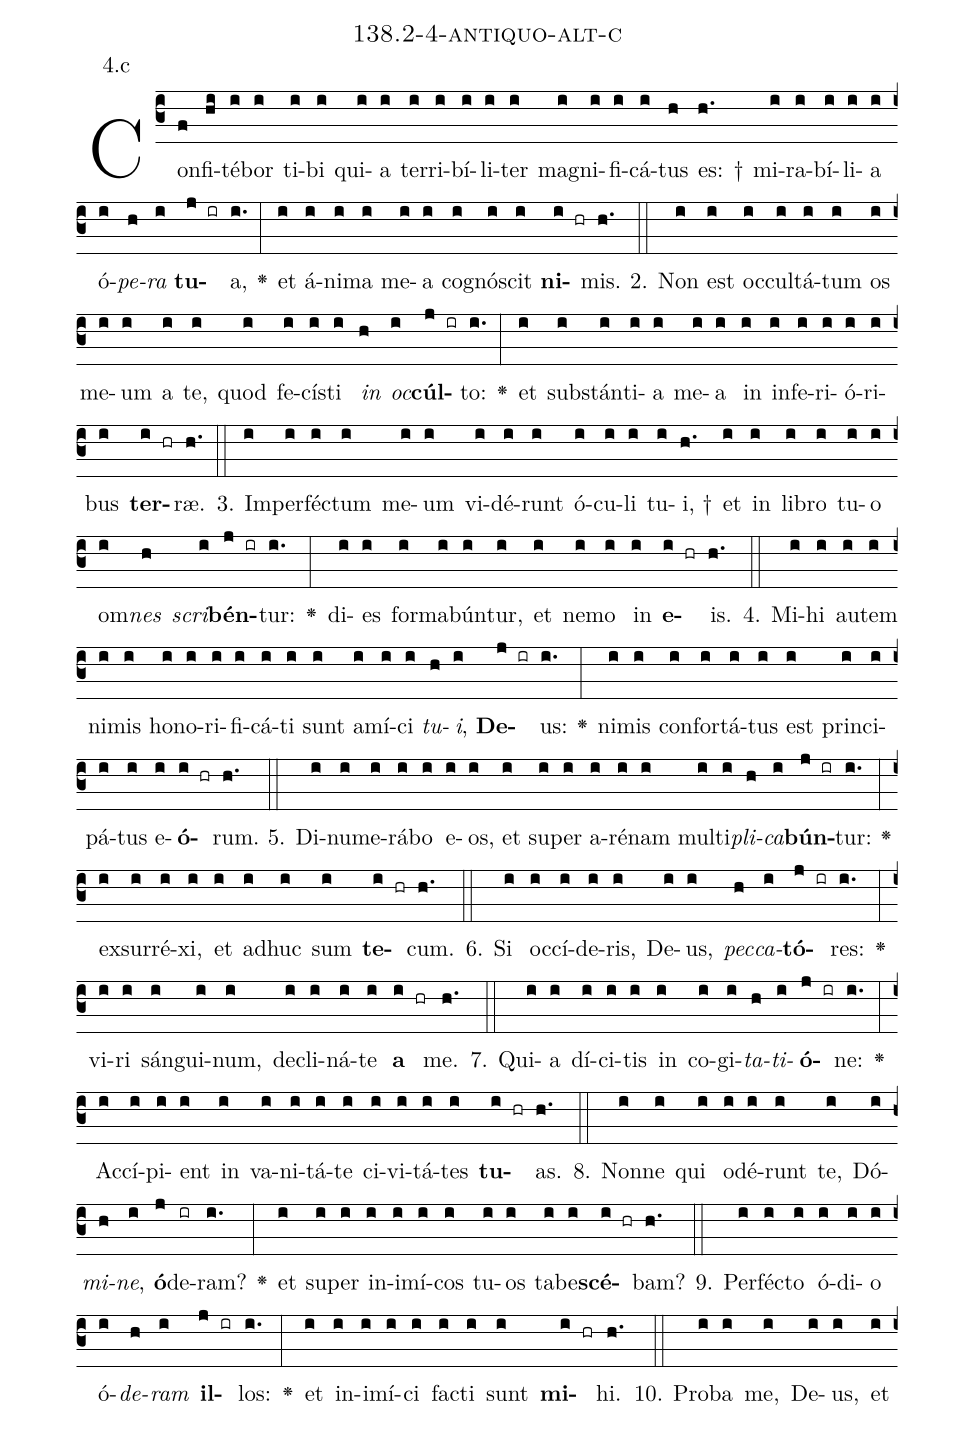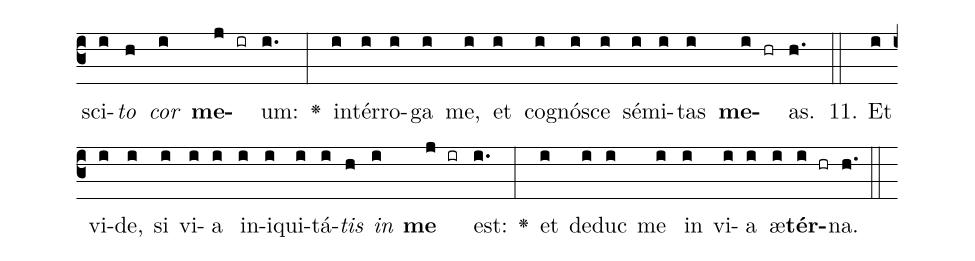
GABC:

name: 138.2-4-antiquo-alt-c;
annotation: 4.c;
%%
(c3)Con(f)fi(hi)té(i)bor(i) ti(i)bi(i) qui(i)a(i) ter(i)ri(i)bí(i)li(i)ter(i) ma(i)gni(i)fi(i)cá(i)tus(h) es: †(h.) mi(i)ra(i)bí(i)li(i)a(i) ó(i)<i>pe</i>(h)<i>ra</i>(i) <b>tu</b>(j ir)a,(i.) <v>\greheightstar</v>(:) et(i) á(i)ni(i)ma(i) me(i)a(i) co(i)gnó(i)scit(i) <b>ni</b>(i hr)mis.(h.) (::)
2. Non(i) est(i) oc(i)cul(i)tá(i)tum(i) os(i) me(i)um(i) a(i) te,(i) quod(i) fe(i)cís(i)ti(i) <i>in</i>(h) <i>oc</i>(i)<b>cúl</b>(j ir)to:(i.) <v>\greheightstar</v>(:) et(i) sub(i)stán(i)ti(i)a(i) me(i)a(i) in(i) in(i)fe(i)ri(i)ó(i)ri(i)bus(i) <b>ter</b>(i hr)ræ.(h.) (::)
3. Im(i)per(i)féc(i)tum(i) me(i)um(i) vi(i)dé(i)runt(i) ó(i)cu(i)li(i) tu(i)i, †(h.) et(i) in(i) li(i)bro(i) tu(i)o(i) om(i)<i>nes</i>(h) <i>scri</i>(i)<b>bén</b>(j ir)tur:(i.) <v>\greheightstar</v>(:) di(i)es(i) for(i)ma(i)bún(i)tur,(i) et(i) ne(i)mo(i) in(i) <b>e</b>(i hr)is.(h.) (::)
4. Mi(i)hi(i) au(i)tem(i) ni(i)mis(i) ho(i)no(i)ri(i)fi(i)cá(i)ti(i) sunt(i) a(i)mí(i)ci(i) <i>tu</i>(h)<i>i</i>,(i) <b>De</b>(j ir)us:(i.) <v>\greheightstar</v>(:) ni(i)mis(i) con(i)for(i)tá(i)tus(i) est(i) prin(i)ci(i)pá(i)tus(i) e(i)<b>ó</b>(i hr)rum.(h.) (::)
5. Di(i)nu(i)me(i)rá(i)bo(i) e(i)os,(i) et(i) su(i)per(i) a(i)ré(i)nam(i) mul(i)ti(i)<i>pli</i>(h)<i>ca</i>(i)<b>bún</b>(j ir)tur:(i.) <v>\greheightstar</v>(:) ex(i)sur(i)ré(i)xi,(i) et(i) ad(i)huc(i) sum(i) <b>te</b>(i hr)cum.(h.) (::)
6. Si(i) oc(i)cí(i)de(i)ris,(i) De(i)us,(i) <i>pec</i>(h)<i>ca</i>(i)<b>tó</b>(j ir)res:(i.) <v>\greheightstar</v>(:) vi(i)ri(i) sán(i)gui(i)num,(i) de(i)cli(i)ná(i)te(i) <b>a</b>(i hr) me.(h.) (::)
7. Qui(i)a(i) dí(i)ci(i)tis(i) in(i) co(i)gi(i)<i>ta</i>(h)<i>ti</i>(i)<b>ó</b>(j ir)ne:(i.) <v>\greheightstar</v>(:) Ac(i)cí(i)pi(i)ent(i) in(i) va(i)ni(i)tá(i)te(i) ci(i)vi(i)tá(i)tes(i) <b>tu</b>(i hr)as.(h.) (::)
8. Non(i)ne(i) qui(i) o(i)dé(i)runt(i) te,(i) Dó(i)<i>mi</i>(h)<i>ne</i>,(i) <b>ó</b>(j)de(ir)ram?(i.) <v>\greheightstar</v>(:) et(i) su(i)per(i) in(i)i(i)mí(i)cos(i) tu(i)os(i) ta(i)be(i)<b>scé</b>(i hr)bam?(h.) (::)
9. Per(i)féc(i)to(i) ó(i)di(i)o(i) ó(i)<i>de</i>(h)<i>ram</i>(i) <b>il</b>(j ir)los:(i.) <v>\greheightstar</v>(:) et(i) in(i)i(i)mí(i)ci(i) fac(i)ti(i) sunt(i) <b>mi</b>(i hr)hi.(h.) (::)
10. Pro(i)ba(i) me,(i) De(i)us,(i) et(i) sci(i)<i>to</i>(h) <i>cor</i>(i) <b>me</b>(j ir)um:(i.) <v>\greheightstar</v>(:) in(i)tér(i)ro(i)ga(i) me,(i) et(i) co(i)gnó(i)sce(i) sé(i)mi(i)tas(i) <b>me</b>(i hr)as.(h.) (::)
11. Et(i) vi(i)de,(i) si(i) vi(i)a(i) in(i)i(i)qui(i)tá(i)<i>tis</i>(h) <i>in</i>(i) <b>me</b>(j ir) est:(i.) <v>\greheightstar</v>(:) et(i) de(i)duc(i) me(i) in(i) vi(i)a(i) æ(i)<b>tér</b>(i hr)na.(h.) (::)
